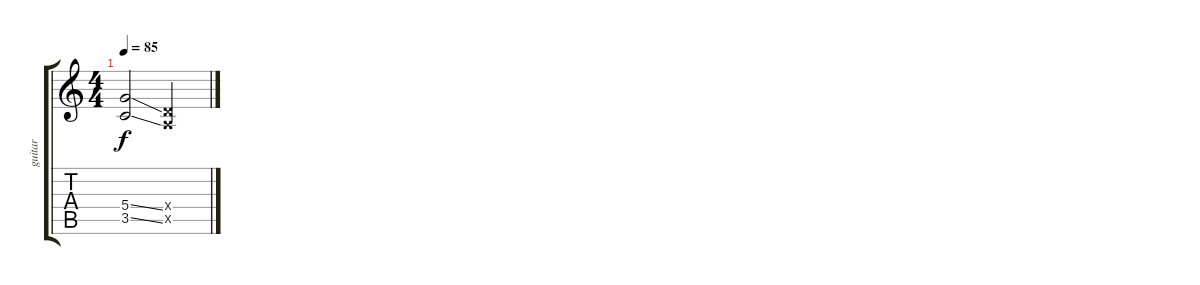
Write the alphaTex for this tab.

\track ("guitar" "guitar") {instrument distortionguitar}
\staff {score tabs}
\tuning (E4 B3 G3 D3 A2 E2) {hide}
\ts (4 4)
\tempo 85
\clef g2
\ks c
(5.4{ss} 3.5{ss}).2{dy f} (0.4{x} 0.5{x}).2
